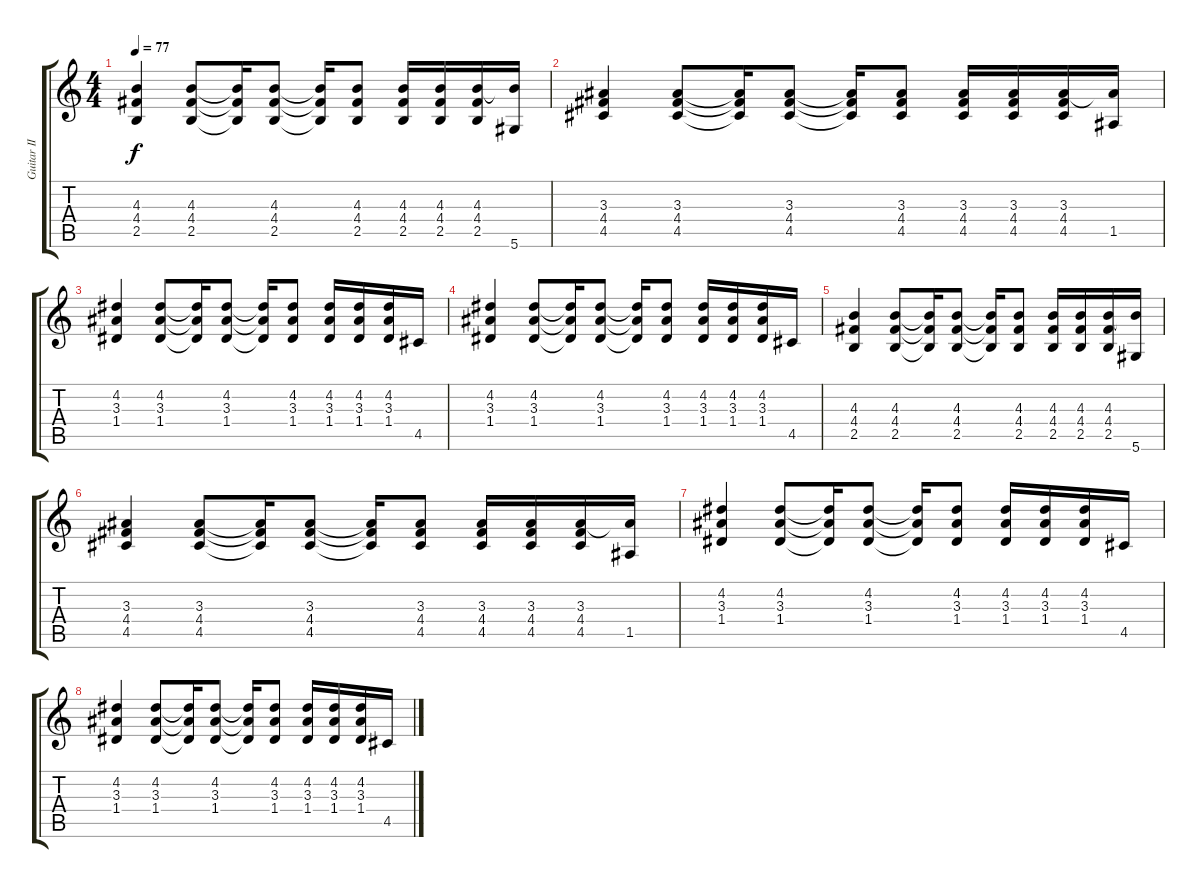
\track ("Guitar II" "Guitar II") {instrument overdrivenguitar}
\staff {score tabs}
\tuning (E4 B3 G3 D3 A2 Eb2) {hide}
\ts (4 4)
\tempo 77
\clef g2
\ks c
(4.3 4.4 2.5).4{dy f} (4.3 4.4 2.5).8 (4.3{t} 4.4{t} 2.5{t}).16 (4.3 4.4 2.5).8 (4.3{t} 4.4{t} 2.5{t}).16 (4.3 4.4 2.5).8 (4.3 4.4 2.5).16 (4.3 4.4 2.5).16 (4.3 4.4 2.5).16 (4.3{t} 5.6).16 |
(3.3 4.4 4.5).4 (3.3 4.4 4.5).8 (3.3{t} 4.4{t} 4.5{t}).16 (3.3 4.4 4.5).8 (3.3{t} 4.4{t} 4.5{t}).16 (3.3 4.4 4.5).8 (3.3 4.4 4.5).16 (3.3 4.4 4.5).16 (3.3 4.4 4.5).16 (3.3{t} 1.5).16 |
(4.2 3.3 1.4).4 (4.2 3.3 1.4).8 (4.2{t} 3.3{t} 1.4{t}).16 (4.2 3.3 1.4).8 (4.2{t} 3.3{t} 1.4{t}).16 (4.2 3.3 1.4).8 (4.2 3.3 1.4).16 (4.2 3.3 1.4).16 (4.2 3.3 1.4).16 4.5.16 |
(4.2 3.3 1.4).4 (4.2 3.3 1.4).8 (4.2{t} 3.3{t} 1.4{t}).16 (4.2 3.3 1.4).8 (4.2{t} 3.3{t} 1.4{t}).16 (4.2 3.3 1.4).8 (4.2 3.3 1.4).16 (4.2 3.3 1.4).16 (4.2 3.3 1.4).16 4.5.16 |
(4.3 4.4 2.5).4 (4.3 4.4 2.5).8 (4.3{t} 4.4{t} 2.5{t}).16 (4.3 4.4 2.5).8 (4.3{t} 4.4{t} 2.5{t}).16 (4.3 4.4 2.5).8 (4.3 4.4 2.5).16 (4.3 4.4 2.5).16 (4.3 4.4 2.5).16 (4.3{t} 5.6).16 |
(3.3 4.4 4.5).4 (3.3 4.4 4.5).8 (3.3{t} 4.4{t} 4.5{t}).16 (3.3 4.4 4.5).8 (3.3{t} 4.4{t} 4.5{t}).16 (3.3 4.4 4.5).8 (3.3 4.4 4.5).16 (3.3 4.4 4.5).16 (3.3 4.4 4.5).16 (3.3{t} 1.5).16 |
(4.2 3.3 1.4).4 (4.2 3.3 1.4).8 (4.2{t} 3.3{t} 1.4{t}).16 (4.2 3.3 1.4).8 (4.2{t} 3.3{t} 1.4{t}).16 (4.2 3.3 1.4).8 (4.2 3.3 1.4).16 (4.2 3.3 1.4).16 (4.2 3.3 1.4).16 4.5.16 |
(4.2 3.3 1.4).4 (4.2 3.3 1.4).8 (4.2{t} 3.3{t} 1.4{t}).16 (4.2 3.3 1.4).8 (4.2{t} 3.3{t} 1.4{t}).16 (4.2 3.3 1.4).8 (4.2 3.3 1.4).16 (4.2 3.3 1.4).16 (4.2 3.3 1.4).16 4.5.16
